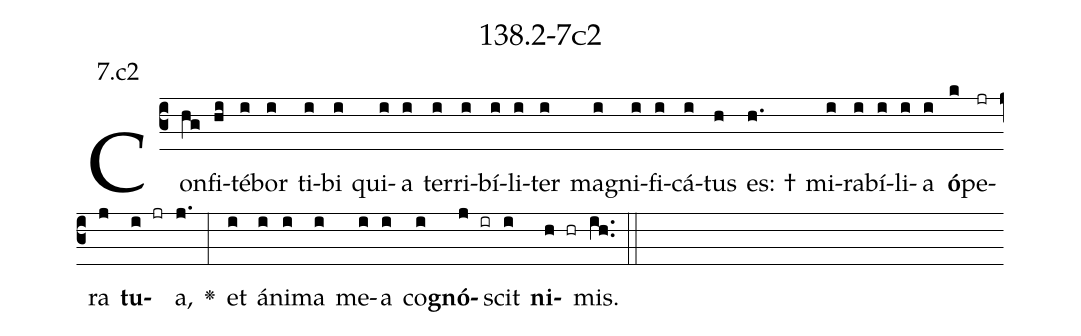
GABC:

name: 138.2-7c2;
annotation: 7.c2;
%%
(c3)Con(hg)fi(hi)té(i)bor(i) ti(i)bi(i) qui(i)a(i) ter(i)ri(i)bí(i)li(i)ter(i) ma(i)gni(i)fi(i)cá(i)tus(h) es: †(h.) mi(i)ra(i)bí(i)li(i)a(i) <b>ó</b>(k)pe(jr)ra(j) <b>tu</b>(i jr)a,(j.) <v>\greheightstar</v>(:) et(i) á(i)ni(i)ma(i) me(i)a(i) co(i)<b>gnó</b>(j ir)scit(i) <b>ni</b>(h hr)mis.(ih..) (::)


%E(i) u(i) o(j) u(i) a(h) e.(ih..) (::)
